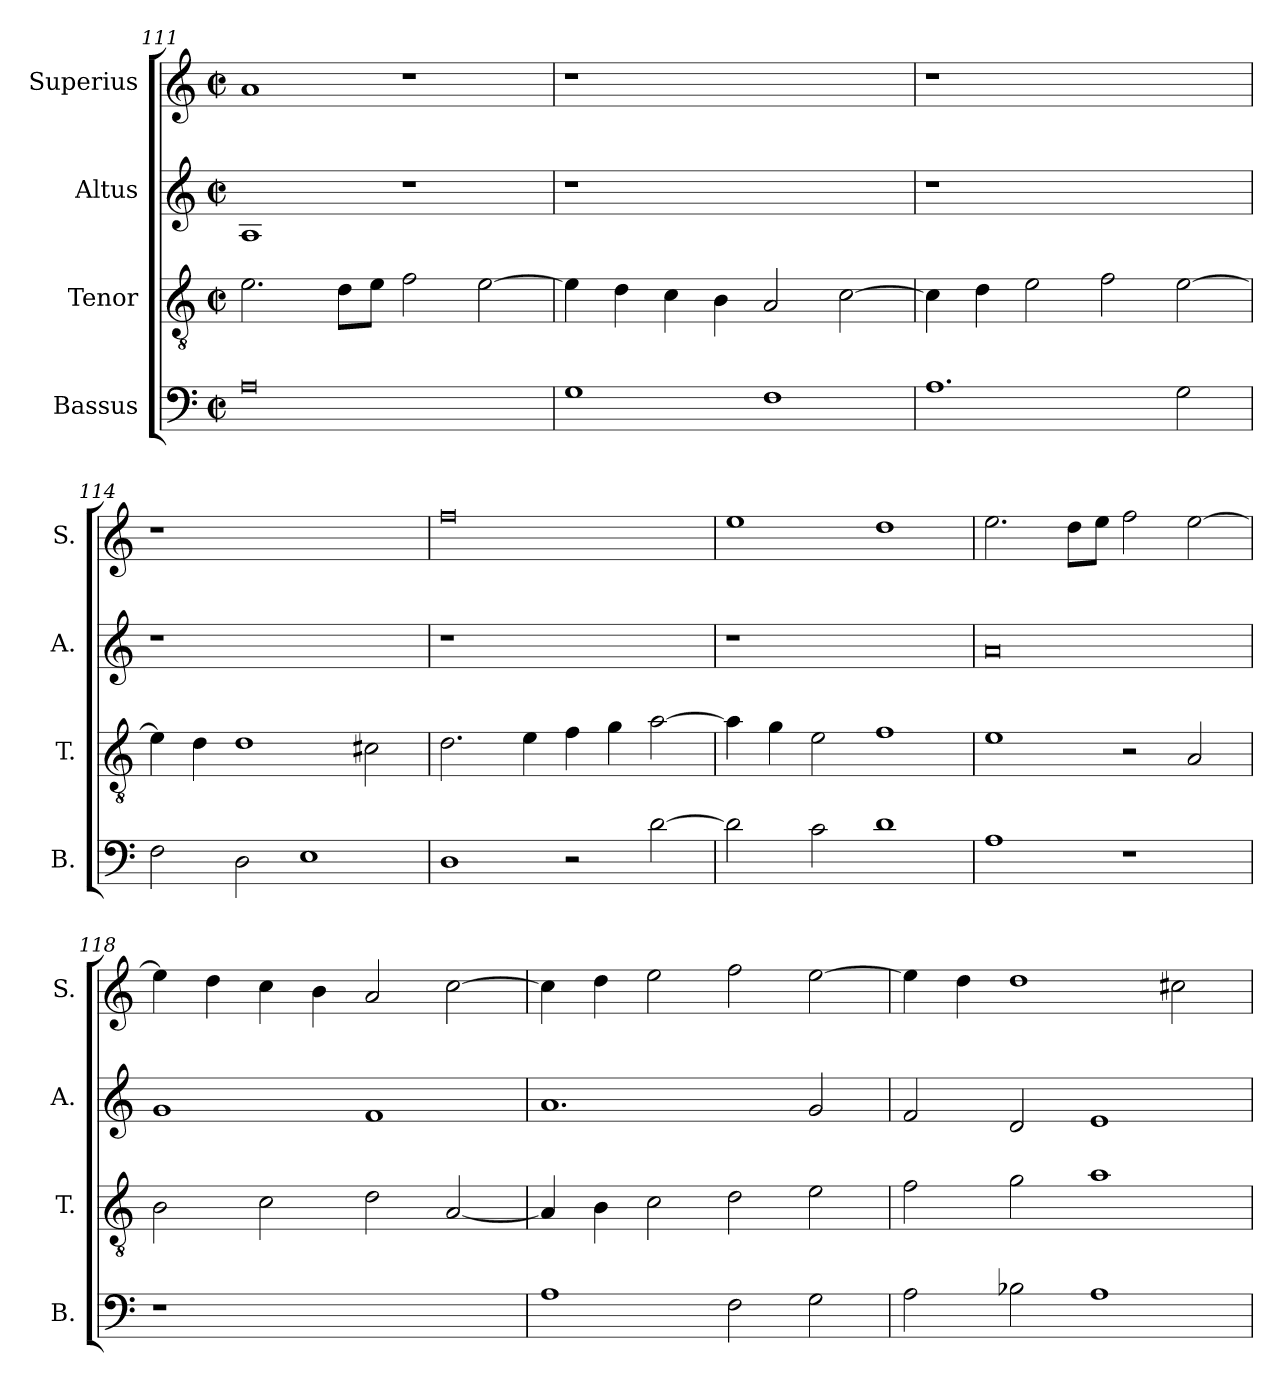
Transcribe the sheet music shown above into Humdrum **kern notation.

**kern	**kern	**kern	**kern
*part4	*part3	*part2	*part1
*staff4	*staff3	*staff2	*staff1
*I"Bassus	*I"Tenor	*I"Altus	*I"Superius
*I'B.	*I'T.	*I'A.	*I'S.
*clefF4	*clefGv2	*clefG2	*clefG2
*	*ITrd7c12	*	*
*k[]	*k[]	*k[]	*k[]
*C:	*C:	*C:	*C:
*M2/2	*M2/2	*M2/2	*M2/2
*met(c|)	*met(c|)	*met(c|)	*met(c|)
=111	=111	=111	=111
0Ai	2.Ei\	1Ai	1ai
.	8Di\L	.	.
.	8Ei\J	.	.
.	2Fi\	1r	1r
.	[>2Ei\	.	.
!!LO:LB:g=z
=112	=112	=112	=112
!	!	!LO:N:vis=1	!LO:N:vis=1
1Gi	4Ei\]	1r	1r
.	4Di\	.	.
.	4Ci\	.	.
.	4BBi\	.	.
1Fi	2AAi/	1ryy	1ryy
.	[>2Ci\	.	.
=113	=113	=113	=113
!	!	!LO:N:vis=1	!LO:N:vis=1
1.Ai	4Ci\]	1r	1r
.	4Di\	.	.
.	2Ei\	.	.
.	2Fi\	1ryy	1ryy
2Gi\	[>2Ei\	.	.
=114	=114	=114	=114
!	!	!LO:N:vis=1	!LO:N:vis=1
2Fi\	4Ei\]	1r	1r
.	4Di\	.	.
2Di\	1Di	.	.
1Ei	.	1ryy	1ryy
.	2C#Xi\	.	.
=115	=115	=115	=115
!	!	!LO:N:vis=1	!
1Di	2.Di\	1r	0ffi
.	4Ei\	.	.
2r	4Fi\	1ryy	.
.	4Gi\	.	.
[>2di\	[>2Ai\	.	.
=116	=116	=116	=116
!	!	!LO:N:vis=1	!
2di\]	4Ai\]	1r	1eei
.	4Gi\	.	.
2ci\	2Ei\	.	.
1di	1Fi	1ryy	1ddi
!!LO:LB:g=z
=117	=117	=117	=117
1Ai	1Ei	0ai	2.eei\
.	.	.	8ddi\L
.	.	.	8eei\J
1r	2r	.	2ffi\
.	2AAi/	.	[>2eei\
=118	=118	=118	=118
!LO:N:vis=1	!	!	!
1r	2BBi\	1gi	4eei\]
.	.	.	4ddi\
.	2Ci\	.	4cci\
.	.	.	4bi\
1ryy	2Di\	1fi	2ai/
.	[<2AAi/	.	[>2cci\
=119	=119	=119	=119
1Ai	4AAi/]	1.ai	4cci\]
.	4BBi\	.	4ddi\
.	2Ci\	.	2eei\
2Fi\	2Di\	.	2ffi\
2Gi\	2Ei\	2gi/	[>2eei\
=120	=120	=120	=120
2Ai\	2Fi\	2fi/	4eei\]
.	.	.	4ddi\
2B-Xi\	2Gi\	2di/	1ddi
1Ai	1Ai	1ei	.
.	.	.	2cc#Xi\
=	=	=	=
*-	*-	*-	*-
